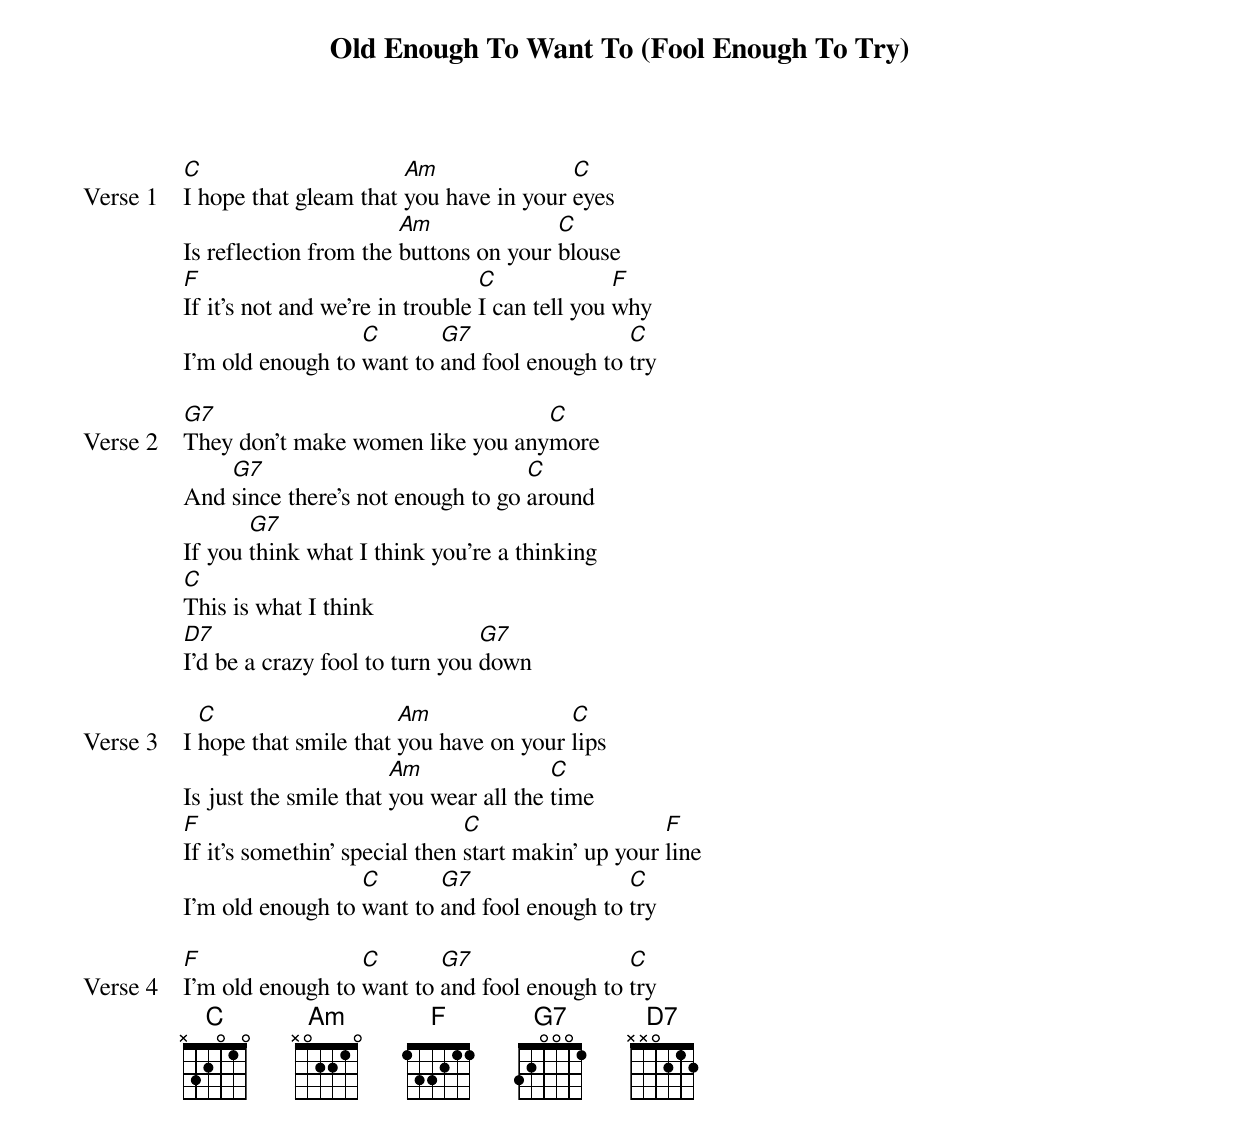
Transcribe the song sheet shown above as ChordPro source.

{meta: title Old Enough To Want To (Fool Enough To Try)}
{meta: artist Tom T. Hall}

{start_of_verse: Verse 1}
[C]I hope that gleam that [Am]you have in your [C]eyes
Is reflection from the [Am]buttons on your [C]blouse
[F]If it's not and we're in trouble [C]I can tell you [F]why
I'm old enough to [C]want to [G7]and fool enough to [C]try
{end_of_verse}

{start_of_verse: Verse 2}
[G7]They don't make women like you any[C]more
And [G7]since there's not enough to go [C]around
If you [G7]think what I think you're a thinking
[C]This is what I think
[D7]I'd be a crazy fool to turn you [G7]down
{end_of_verse}

{start_of_verse: Verse 3}
I [C]hope that smile that [Am]you have on your [C]lips
Is just the smile that [Am]you wear all the [C]time
[F]If it's somethin' special then [C]start makin' up your [F]line
I'm old enough to [C]want to [G7]and fool enough to [C]try
{end_of_verse}

{start_of_verse: Verse 4}
[F]I'm old enough to [C]want to [G7]and fool enough to [C]try
{end_of_verse}
